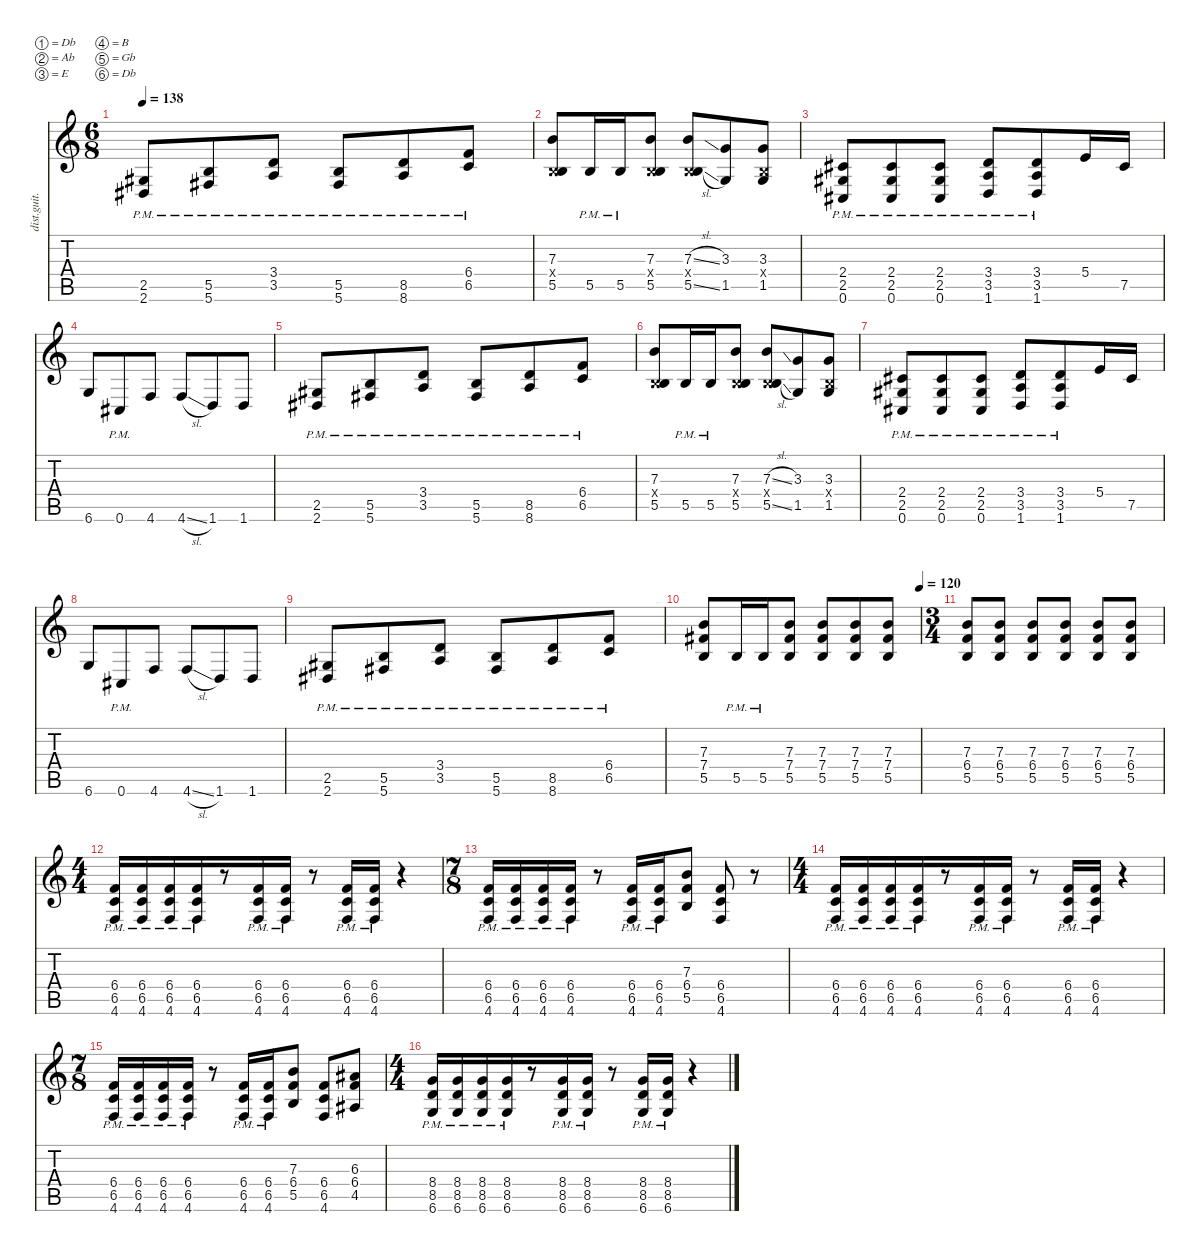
\defaultSystemsLayout 4
\hideDynamics
\bracketExtendMode nobrackets
\otherSystemsTrackNameOrientation horizontal
\track ("D. Waring Gtr." "dist.guit.") {instrument distortionguitar}
\staff {score tabs}
\tuning (Db4 Ab3 E3 B2 Gb2 Db2)
\ts (6 8)
\tempo 138
\clef g2
\ks c
(2.5{pm acc #} 2.6{pm acc #}).8{dy f beam Up} (5.5{pm} 5.6{pm acc #}).8{beam Up} (3.4{pm} 3.5{pm}).8{beam Up} (5.5{pm} 5.6{pm acc #}).8{beam Up} (8.5{pm} 8.6{pm}).8{beam Up} (6.4{pm} 6.5{pm}).8{beam Up} |
(7.3 0.4{x} 5.5).8{beam Up} 5.5{pm}.16{beam Up} 5.5{pm}.16{beam Up} (7.3 0.4{x} 5.5).8{beam Up} (7.3{sl} 0.4{x} 5.5{sl}).8{beam Up} (3.3 1.5).8{beam Up} (3.3 0.4{x} 1.5).8{beam Up} |
(2.4{pm acc #} 2.5{pm acc #} 0.6{pm acc #}).8{beam Up} (2.4{pm acc #} 2.5{pm acc #} 0.6{pm acc #}).8{beam Up} (2.4{pm acc #} 2.5{pm acc #} 0.6{pm acc #}).8{beam Up} (3.4{pm} 3.5{pm} 1.6{pm}).8{beam Up} (3.4{pm} 3.5{pm} 1.6{pm}).8{beam Up} 5.4.16{beam Up} 7.5{acc #}.16{beam Up} |
6.6.8{beam Up} 0.6{pm acc #}.8{beam Up} 4.6.8{beam Up} 4.6{sl}.8{beam Up} 1.6.8{beam Up} 1.6.8{beam Up} |
(2.5{pm acc #} 2.6{pm acc #}).8{beam Up} (5.5{pm} 5.6{pm acc #}).8{beam Up} (3.4{pm} 3.5{pm}).8{beam Up} (5.5{pm} 5.6{pm acc #}).8{beam Up} (8.5{pm} 8.6{pm}).8{beam Up} (6.4{pm} 6.5{pm}).8{beam Up} |
(7.3 0.4{x} 5.5).8{beam Up} 5.5{pm}.16{beam Up} 5.5{pm}.16{beam Up} (7.3 0.4{x} 5.5).8{beam Up} (7.3{sl} 0.4{x} 5.5{sl}).8{beam Up} (3.3 1.5).8{beam Up} (3.3 0.4{x} 1.5).8{beam Up} |
(2.4{pm acc #} 2.5{pm acc #} 0.6{pm acc #}).8{beam Up} (2.4{pm acc #} 2.5{pm acc #} 0.6{pm acc #}).8{beam Up} (2.4{pm acc #} 2.5{pm acc #} 0.6{pm acc #}).8{beam Up} (3.4{pm} 3.5{pm} 1.6{pm}).8{beam Up} (3.4{pm} 3.5{pm} 1.6{pm}).8{beam Up} 5.4.16{beam Up} 7.5{acc #}.16{beam Up} |
6.6.8{beam Up} 0.6{pm acc #}.8{beam Up} 4.6.8{beam Up} 4.6{sl}.8{beam Up} 1.6.8{beam Up} 1.6.8{beam Up} |
(2.5{pm acc #} 2.6{pm acc #}).8{beam Up} (5.5{pm} 5.6{pm acc #}).8{beam Up} (3.4{pm} 3.5{pm}).8{beam Up} (5.5{pm} 5.6{pm acc #}).8{beam Up} (8.5{pm} 8.6{pm}).8{beam Up} (6.4{pm} 6.5{pm}).8{beam Up} |
\tempo (120 1)
(7.3 7.4{acc #} 5.5).8{beam Up} 5.5{pm}.16{beam Up} 5.5{pm}.16{beam Up} (7.3 7.4{acc #} 5.5).8{beam Up} (7.3 7.4{acc #} 5.5).8{beam Up} (7.3 7.4{acc #} 5.5).8{beam Up} (7.3 7.4{acc #} 5.5).8{beam Up} |
\ts (3 4)
\beaming (8 2 2 2)
(7.3 6.4 5.5).8{beam Up} (7.3 6.4 5.5).8{beam Up} (7.3 6.4 5.5).8{beam Up} (7.3 6.4 5.5).8{beam Up} (7.3 6.4 5.5).8{beam Up} (7.3 6.4 5.5).8{beam Up} |
\ts (4 4)
\beaming (8 4 4)
(6.4{pm} 6.5{pm} 4.6{pm}).16{beam Up} (6.4{pm} 6.5{pm} 4.6{pm}).16{beam Up} (6.4{pm} 6.5{pm} 4.6{pm}).16{beam Up} (6.4{pm} 6.5{pm} 4.6{pm}).16{beam Up} r.8{beam Up} (6.4{pm} 6.5{pm} 4.6{pm}).16{beam Up} (6.4{pm} 6.5{pm} 4.6{pm}).16{beam Up} r.8{beam Up} (6.4{pm} 6.5{pm} 4.6{pm}).16{beam Up} (6.4{pm} 6.5{pm} 4.6{pm}).16{beam Up} r.4{beam Up} |
\ts (7 8)
\beaming (8 3 2 2)
(6.4{pm} 6.5{pm} 4.6{pm}).16{beam Up} (6.4{pm} 6.5{pm} 4.6{pm}).16{beam Up} (6.4{pm} 6.5{pm} 4.6{pm}).16{beam Up} (6.4{pm} 6.5{pm} 4.6{pm}).16{beam Up} r.8{beam Up} (6.4{pm} 6.5{pm} 4.6{pm}).16{beam Up} (6.4{pm} 6.5{pm} 4.6{pm}).16{beam Up} (7.3 6.4 5.5).8{beam Up} (6.4 6.5 4.6).8{beam Up} r.8{beam Up} |
\ts (4 4)
\beaming (8 4 4)
(6.4{pm} 6.5{pm} 4.6{pm}).16{beam Up} (6.4{pm} 6.5{pm} 4.6{pm}).16{beam Up} (6.4{pm} 6.5{pm} 4.6{pm}).16{beam Up} (6.4{pm} 6.5{pm} 4.6{pm}).16{beam Up} r.8{beam Up} (6.4{pm} 6.5{pm} 4.6{pm}).16{beam Up} (6.4{pm} 6.5{pm} 4.6{pm}).16{beam Up} r.8{beam Up} (6.4{pm} 6.5{pm} 4.6{pm}).16{beam Up} (6.4{pm} 6.5{pm} 4.6{pm}).16{beam Up} r.4{beam Up} |
\ts (7 8)
\beaming (8 3 2 2)
(6.4{pm} 6.5{pm} 4.6{pm}).16{beam Up} (6.4{pm} 6.5{pm} 4.6{pm}).16{beam Up} (6.4{pm} 6.5{pm} 4.6{pm}).16{beam Up} (6.4{pm} 6.5{pm} 4.6{pm}).16{beam Up} r.8{beam Up} (6.4{pm} 6.5{pm} 4.6{pm}).16{beam Up} (6.4{pm} 6.5{pm} 4.6{pm}).16{beam Up} (7.3 6.4 5.5).8{beam Up} (6.4 6.5 4.6).8{beam Up} (6.3{acc #} 6.4 4.5{acc #}).8{beam Up} |
\ts (4 4)
\beaming (8 4 4)
(8.4{pm} 8.5{pm} 6.6{pm}).16{beam Up} (8.4{pm} 8.5{pm} 6.6{pm}).16{beam Up} (8.4{pm} 8.5{pm} 6.6{pm}).16{beam Up} (8.4{pm} 8.5{pm} 6.6{pm}).16{beam Up} r.8{beam Up} (8.4{pm} 8.5{pm} 6.6{pm}).16{beam Up} (8.4{pm} 8.5{pm} 6.6{pm}).16{beam Up} r.8{beam Up} (8.4{pm} 8.5{pm} 6.6{pm}).16{beam Up} (8.4{pm} 8.5{pm} 6.6{pm}).16{beam Up} r.4{beam Up}
